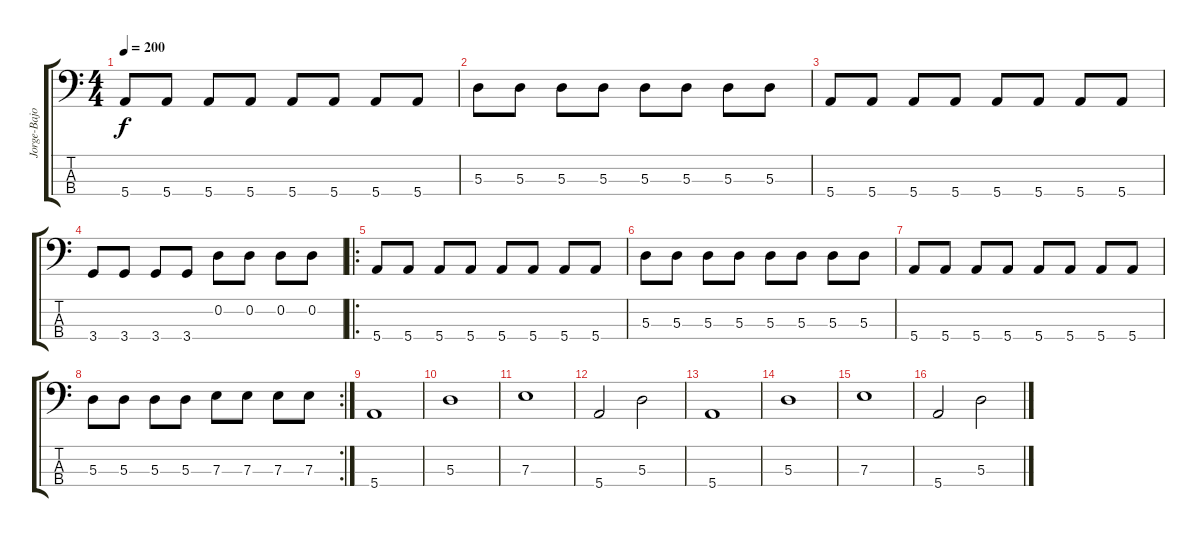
\track ("Jorge-Bajo" "Jorge-Bajo") {instrument electricbassfinger}
\staff {score tabs}
\tuning (G2 D2 A1 E1) {hide}
\ts (4 4)
\tempo 200
\clef f4
\ks c
5.4.8{dy f} 5.4.8 5.4.8 5.4.8 5.4.8 5.4.8 5.4.8 5.4.8 |
5.3.8 5.3.8 5.3.8 5.3.8 5.3.8 5.3.8 5.3.8 5.3.8 |
5.4.8 5.4.8 5.4.8 5.4.8 5.4.8 5.4.8 5.4.8 5.4.8 |
3.4.8 3.4.8 3.4.8 3.4.8 0.2.8 0.2.8 0.2.8 0.2.8 |
\ro
5.4.8 5.4.8 5.4.8 5.4.8 5.4.8 5.4.8 5.4.8 5.4.8 |
5.3.8 5.3.8 5.3.8 5.3.8 5.3.8 5.3.8 5.3.8 5.3.8 |
5.4.8 5.4.8 5.4.8 5.4.8 5.4.8 5.4.8 5.4.8 5.4.8 |
\rc 2
5.3.8 5.3.8 5.3.8 5.3.8 7.3.8 7.3.8 7.3.8 7.3.8 |
5.4.1 |
5.3.1 |
7.3.1 |
5.4.2 5.3.2 |
5.4.1 |
5.3.1 |
7.3.1 |
5.4.2 5.3.2
